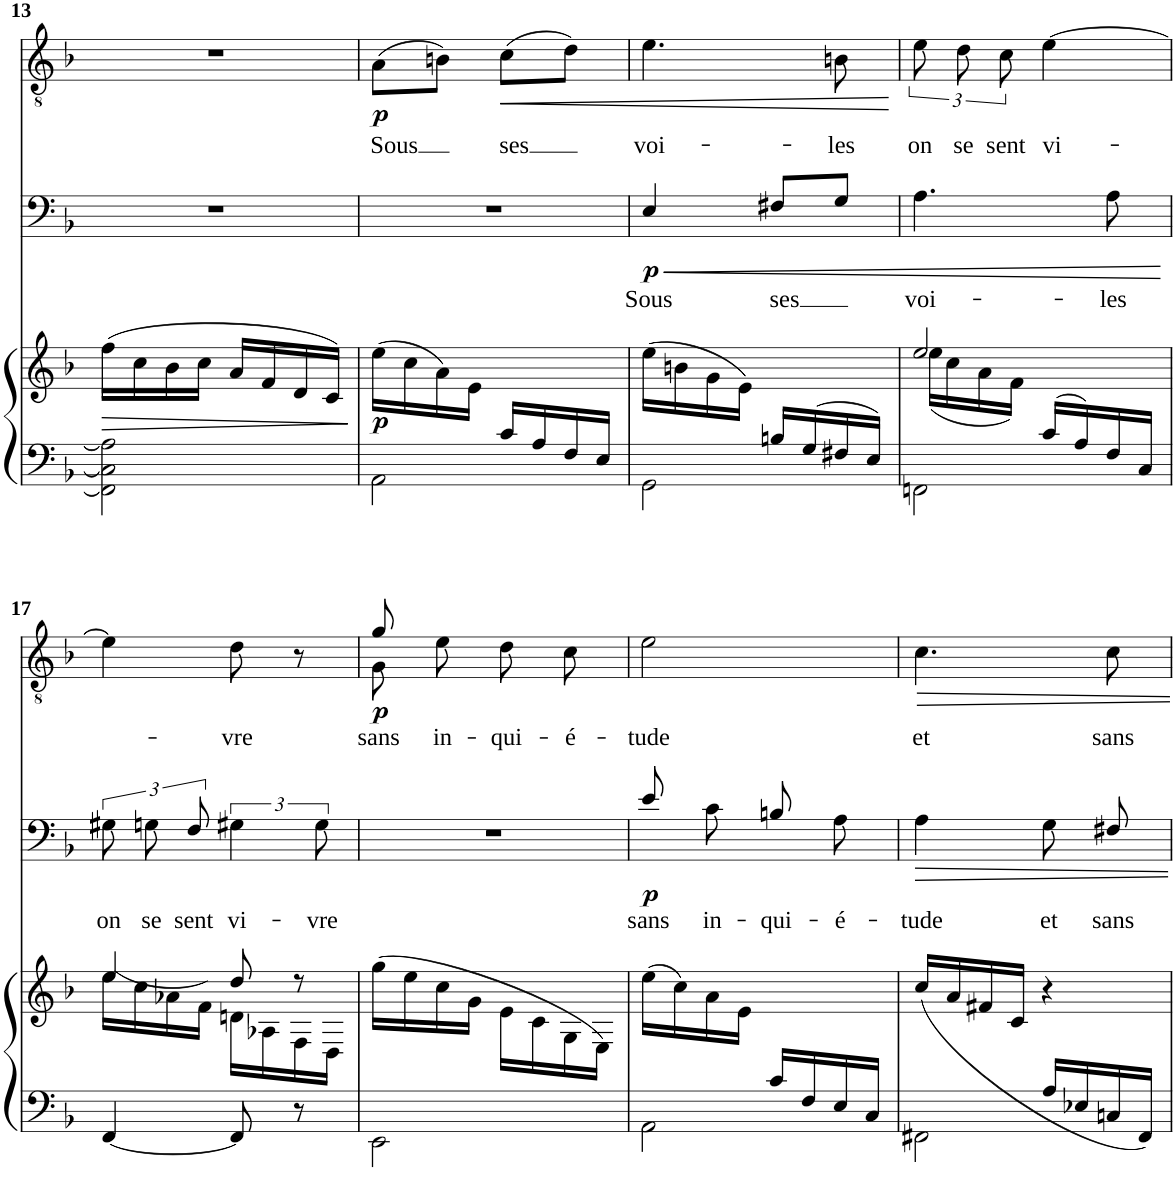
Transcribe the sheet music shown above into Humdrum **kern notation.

**kern	**kern	**dynam	**kern	**text	**dynam	**kern	**text	**dynam
*part3	*part3	*part3	*part2	*part2	*part2	*part1	*part1	*part1
*staff4	*staff3	*staff3/4	*staff2	*staff2	*staff2	*staff1	*staff1	*staff1
!!LO:PB:g=z
*clefF4	*clefG2	*	*clefF4	*	*	*clefGv2	*	*
*	*	*	*Trd4c7	*	*	*	*	*
*k[b-]	*k[b-]	*	*k[b-]	*	*	*k[b-]	*	*
*M2/4	*M2/4	*	*M2/4	*	*	*M2/4	*	*
=13	=13	=13	=13	=13	=13	=13	=13	=13
!	!	!LO:HP:b	!	!	!	!	!	!
2FF\] 2C\] 2A\]	(16ff\LL	>	2r	.	.	2r	.	.
.	16cc\	.	.	.	.	.	.	.
.	16b-\	.	.	.	.	.	.	.
.	16cc\JJ	.	.	.	.	.	.	.
.	16a/LL	.	.	.	.	.	.	.
.	16f/	.	.	.	.	.	.	.
.	16d/	.	.	.	.	.	.	.
.	16c/JJ)	.	.	.	.	.	.	.
.	.	]	.	.	.	.	.	.
=14	=14	=14	=14	=14	=14	=14	=14	=14
*^	*	*	*	*	*	*	*	*
!	!	!	!LO:DY:b	!	!	!	!	!LO:LY:b	!LO:DY:b
4ryy	2AA\	(16ee\LL	p	2r	.	.	(8A\L	Sous	p
.	.	16cc\	.	.	.	.	.	.	.
.	.	16a\)	.	.	.	.	8Bn\J)	.	.
.	.	16e\JJ	.	.	.	.	.	.	.
!	!	!	!	!	!	!	!	!LO:LY:b	!LO:HP:b
16c/LL	.	4ryy	.	.	.	.	(8c\L	ses	<
16A/	.	.	.	.	.	.	.	.	.
16F/	.	.	.	.	.	.	8d\J)	.	.
16E/JJ	.	.	.	.	.	.	.	.	.
=15	=15	=15	=15	=15	=15	=15	=15	=15	=15
!	!	!	!	!LO:N:head=solid	!LO:LY:b	!LO:HP:b	!	!LO:LY:b	!
!	!	!	!	!	!	!LO:DY:n=1:b	!	!	!
4ryy	2GG\	(16ee\LL	.	4E/	Sous	< p	4.e\	voi-	.
.	.	16bn\	.	.	.	.	.	.	.
.	.	16g\	.	.	.	.	.	.	.
.	.	16e\JJ)	.	.	.	.	.	.	.
!	!	!	!	!	!LO:LY:b	!	!	!	!
16Bn/LL	.	4ryy	.	8F#X/L	ses	.	.	.	.
16G/	.	.	.	.	.	.	.	.	.
!	!	!	!	!	!	!	!	!LO:LY:b	!
16F#X/	.	.	.	8G/J	.	.	8Bn\	-les	.
16E/JJ	.	.	.	.	.	.	.	.	.
*v	*v	*	*	*	*	*	*	*	*
.	.	.	.	.	.	.	.	[
=16	=16	=16	=16	=16	=16	=16	=16	=16
*^	*^	*	*	*	*	*	*	*
!	!	!	!	!	!	!LO:LY:b	!	!	!LO:LY:b	!
4ryy	2FFn\	2ee/	(16ee\LL	.	4.A\	voi-	.	12e\	on	.
.	.	.	16cc\	.	.	.	.	.	.	.
!	!	!	!	!	!	!	!	!	!LO:LY:b	!
.	.	.	.	.	.	.	.	12d\	se	.
.	.	.	16a\	.	.	.	.	.	.	.
!	!	!	!	!	!	!	!	!	!LO:LY:b	!
.	.	.	.	.	.	.	.	12c\	sent	.
.	.	.	16f\JJ)	.	.	.	.	.	.	.
!	!	!	!	!	!	!	!	!	!LO:LY:b	!
16c/LL	.	.	4ryy	.	.	.	.	[4e\	vi-	.
16A/	.	.	.	.	.	.	.	.	.	.
!	!	!	!	!	!	!LO:LY:b	!	!	!	!
16F/	.	.	.	.	8A\	-les	.	.	.	.
16C/JJ	.	.	.	.	.	.	.	.	.	.
*v	*v	*	*	*	*	*	*	*	*	*
*	*v	*v	*	*	*	*	*	*	*
.	.	.	.	.	[	.	.	.
!!LO:LB:g=z
=17	=17	=17	=17	=17	=17	=17	=17	=17
*	*^	*	*	*	*	*	*	*
!	!	!	!	!	!LO:LY:b	!	!	!	!
[4FF/	4ee/	(16ee\LL	.	12G#X\	on	.	4e\]	.	.
.	.	16cc\	.	.	.	.	.	.	.
!	!	!	!	!	!LO:LY:b	!	!	!	!
.	.	.	.	12Gn\	se	.	.	.	.
.	.	16a-X\	.	.	.	.	.	.	.
!	!	!	!	!	!LO:LY:b	!	!	!	!
.	.	.	.	12F/	sent	.	.	.	.
.	.	16f\JJ)	.	.	.	.	.	.	.
!	!	!	!	!	!LO:LY:b	!	!	!LO:LY:b	!
8FF/]	8dd/	16dn\LL	.	6G#X\	vi-	.	8d\	-vre	.
.	.	16A-X\	.	.	.	.	.	.	.
8r	8r	16F\	.	.	.	.	8r	.	.
!	!	!	!	!	!LO:LY:b	!	!	!	!
.	.	.	.	12G#\	-vre	.	.	.	.
.	.	16D\JJ	.	.	.	.	.	.	.
=18	=18	=18	=18	=18	=18	=18	=18	=18	=18
*^	*	*	*	*	*	*	*	*	*
!	!	!	!	!	!	!	!	!	!LO:LY:b	!LO:DY:b
*	*	*v	*v	*	*	*	*	*^	*	*
4ryy	2EE\	(16gg\LL	.	2r	.	.	8g/	8G\	sans	p
.	.	16ee\	.	.	.	.	.	.	.	.
!	!	!	!	!	!	!	!	!	!LO:LY:b	!
.	.	16cc\	.	.	.	.	8e\	4.ryy	in-	.
.	.	16g\JJ	.	.	.	.	.	.	.	.
!	!	!	!	!	!	!	!	!	!LO:LY:b	!
4ryy	.	16e\LL	.	.	.	.	8d\	.	-qui-	.
.	.	16c\	.	.	.	.	.	.	.	.
!	!	!	!	!	!	!	!	!	!LO:LY:b	!
.	.	16G\	.	.	.	.	8c\	.	-é-	.
.	.	16E\JJ)	.	.	.	.	.	.	.	.
*	*	*	*	*	*	*	*v	*v	*	*
=19	=19	=19	=19	=19	=19	=19	=19	=19	=19
!	!	!	!	!	!LO:LY:b	!LO:DY:b	!	!LO:LY:b	!
4ryy	2AA\	(16ee\LL	.	8e/	sans	p	2e\	-tude	.
.	.	16cc\)	.	.	.	.	.	.	.
!	!	!	!	!	!LO:LY:b	!	!	!	!
.	.	16a\	.	8c\	in-	.	.	.	.
.	.	16e\JJ	.	.	.	.	.	.	.
!	!	!	!	!	!LO:LY:b	!	!	!	!
16c/LL	.	4ryy	.	8Bn/	-qui-	.	.	.	.
16F/	.	.	.	.	.	.	.	.	.
!	!	!	!	!	!LO:LY:b	!	!	!	!
16E/	.	.	.	8A\	-é-	.	.	.	.
16C/JJ	.	.	.	.	.	.	.	.	.
=20	=20	=20	=20	=20	=20	=20	=20	=20	=20
!	!	!	!	!	!LO:LY:b	!	!	!LO:LY:b	!
4ryy	2FF#X\	(16cc/LL	.	4A\	-tude	.	4.c\	et	.
.	.	16a/	.	.	.	.	.	.	.
.	.	16f#X/	.	.	.	.	.	.	.
.	.	16c/JJ	.	.	.	.	.	.	.
!	!	!	!	!	!LO:LY:b	!	!	!	!
16A/LL	.	4r	.	8G\	et	.	.	.	.
16E-X/	.	.	.	.	.	.	.	.	.
!	!	!	!	!	!LO:LY:b	!	!	!LO:LY:b	!
16Cn/	.	.	.	8F#X/	sans	.	8c\	sans	.
16FF#/JJ)	.	.	.	.	.	.	.	.	.
*v	*v	*	*	*	*	*	*	*	*
=	=	=	=	=	=	=	=	=
*-	*-	*-	*-	*-	*-	*-	*-	*-
